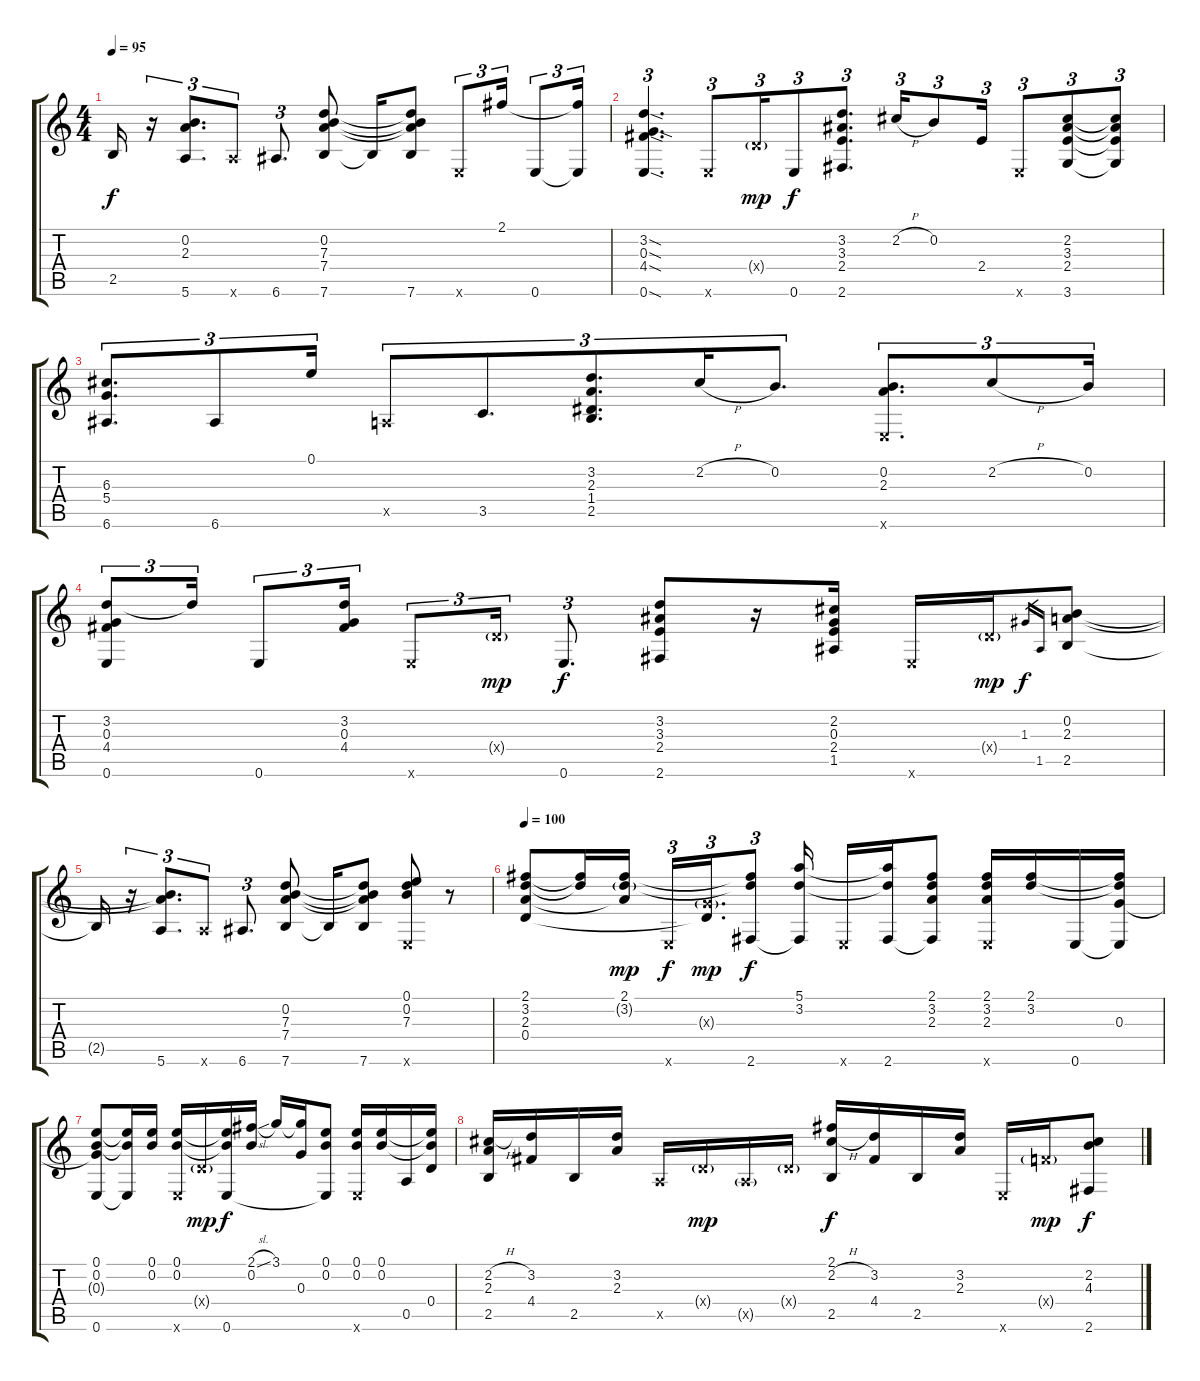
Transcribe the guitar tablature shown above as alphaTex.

\track "" {instrument acousticguitarsteel}
\staff {score tabs}
\tuning (E4 B3 G3 D3 A2 E2) {hide}
\ts (4 4)
\tempo 95
\clef g2
\ks c
2.5{t}.16{dy f} r.16{tu (3 2)} (0.2{t} 2.3{t} 5.6).8{d tu (3 2)} 5.6{x}.8{tu (3 2)} 6.6.8{d tu (3 2)} (0.2 7.3 7.4 7.6).8 7.6{t}.16 (0.2{t} 7.3{t} 7.4{t} 7.6).8 0.6{x}.8{tu (3 2)} 2.1.16{tu (3 2)} 0.6.8{tu (3 2)} (2.1{t} 0.6{t}).16{tu (3 2)} |
(3.2{sod} 0.3{sod} 4.4{sod} 0.6{sod}).4{d tu (3 2)} 0.6{x}.8{tu (3 2)} 0.4{g x}.16{tu (3 2) dy mp} 0.6.8{tu (3 2) dy f} (3.2 3.3 2.4 2.6).8{d tu (3 2)} 2.2{h}.16{tu (3 2)} 0.2.8{tu (3 2)} 2.4.16{tu (3 2)} 0.6{x}.8{tu (3 2)} (2.2 3.3 2.4 3.6).8{tu (3 2)} (2.2{t} 3.3{t} 2.4{t} 3.6{t}).8{tu (3 2)} |
(6.3 5.4 6.6).8{d tu (3 2)} 6.6.8{tu (3 2)} 0.1.16{tu (3 2)} 0.5{x}.8{tu (3 2)} 3.5.8{d tu (3 2)} (3.2 2.3 1.4 2.5).8{d tu (3 2)} 2.2{h}.16{tu (3 2)} 0.2.8{d tu (3 2)} (0.2 2.3 0.6{x}).8{d tu (3 2)} 2.2{h}.8{tu (3 2)} 0.2.16{tu (3 2)} |
(3.2 0.3 4.4 0.6).8{tu (3 2)} 3.2{t}.16{tu (3 2)} 0.6.8{tu (3 2)} (3.2 0.3 4.4).16{tu (3 2)} 0.6{x}.8{tu (3 2)} 0.4{g x}.16{tu (3 2) dy mp} 0.6.8{d tu (3 2) dy f} (3.2 3.3 2.4 2.6).8 r.16 (2.2 0.3 2.4 1.5).16 0.6{x}.16 0.4{g x}.16{dy mp} 1.3.16{gr dy f} 1.5.16{gr} (0.2 2.3 2.5).8 |
2.5{t}.16 r.16{tu (3 2)} (0.2{t} 2.3{t} 5.6).8{d tu (3 2)} 5.6{x}.8{tu (3 2)} 6.6.8{d tu (3 2)} (0.2 7.3 7.4 7.6).8 7.6{t}.16 (0.2{t} 7.3{t} 7.4{t} 7.6).8 (0.1 0.2 7.3 0.6{x}).8 r.8 |
\tempo 100
(2.1 3.2 2.3 0.4).8 (2.1{t} 3.2{t}).16 (2.1 3.2{g} 2.3{t}).16{dy mp} 0.6{x}.16{tu (3 2) dy f} (0.3{g x} 0.4{t}).16{d tu (3 2) dy mp} (2.1{t} 3.2{t} 2.6).8{tu (3 2) dy f} (5.1 3.2 2.6{t}).16 0.6{x}.16 (5.1{t} 3.2{t} 2.6).16 (2.1 3.2 2.3 2.6{t}).8 (2.1 3.2 2.3 0.6{x}).16 (2.1 3.2).16 0.6.16 (2.1{t} 3.2{t} 0.3 0.6{t}).16 |
(0.1 0.2 0.3{t} 0.6).8 (0.1{t} 0.2{t} 0.6{t}).16 (0.1 0.2).16 (0.1 0.2 0.6{x}).16 0.4{g x}.16{dy mp} (0.1{t} 0.2{t} 0.6).16{dy f} (2.1{sl} 0.2).16 3.1.16 (3.1{t} 0.3).16 (0.1 0.2 0.6{t}).8 (0.1 0.2 0.6{x}).16 (0.1 0.2).16 0.5.16 (0.1{t} 0.2{t} 0.4).16 |
(2.2{h} 2.3 2.5).16 (3.2 4.4).16 2.5.16 (3.2 2.3).16 0.5{x}.16 0.4{g x}.16{dy mp} 0.5{g x}.16 0.4{g x}.16 (2.1 2.2{h} 2.5).16{dy f} (3.2 4.4).16 2.5.16 (3.2 2.3).16 0.6{x}.16 3.4{g x}.16{dy mp} (2.2 4.3 2.6).8{dy f}
